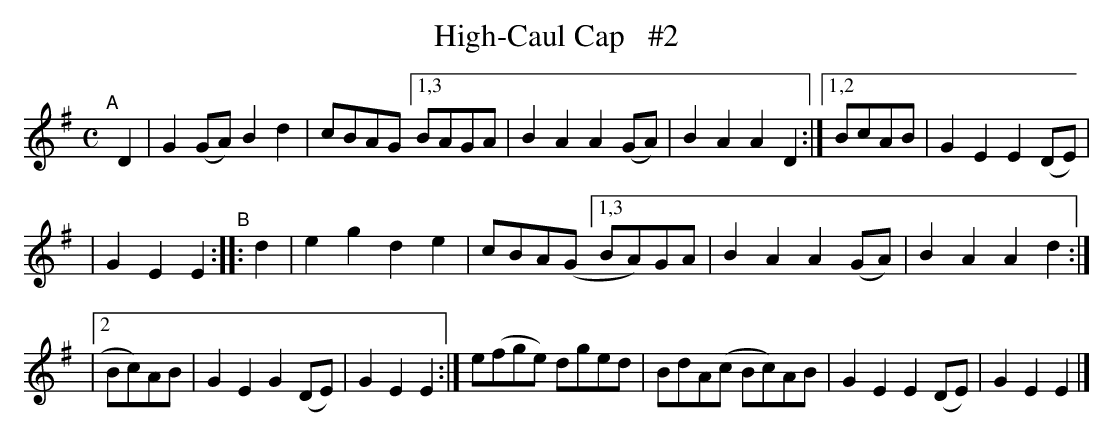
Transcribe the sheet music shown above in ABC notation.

X:1
T: High-Caul Cap   #2
M: C
L: 1/8
K: Em
"^A"[|] D2 \
| G2(GA) B2d2 | cBAG [1,3 BAGA | B2A2 A2(GA) | B2A2 A2D2 :|[1,2 BcAB | G2E2 E2(DE) |
| G2E2 E2 "^B":: d2 | e2g2 d2e2 | cBA(G [1,3 BA)GA | B2A2 A2(GA) | B2A2 A2d2 :|
|[2 Bc)AB | G2E2 G2(DE) | G2E2 E2 :| e(fge) dged | BdA(c Bc)AB | G2E2 E2(DE) | G2E2E2 |]
